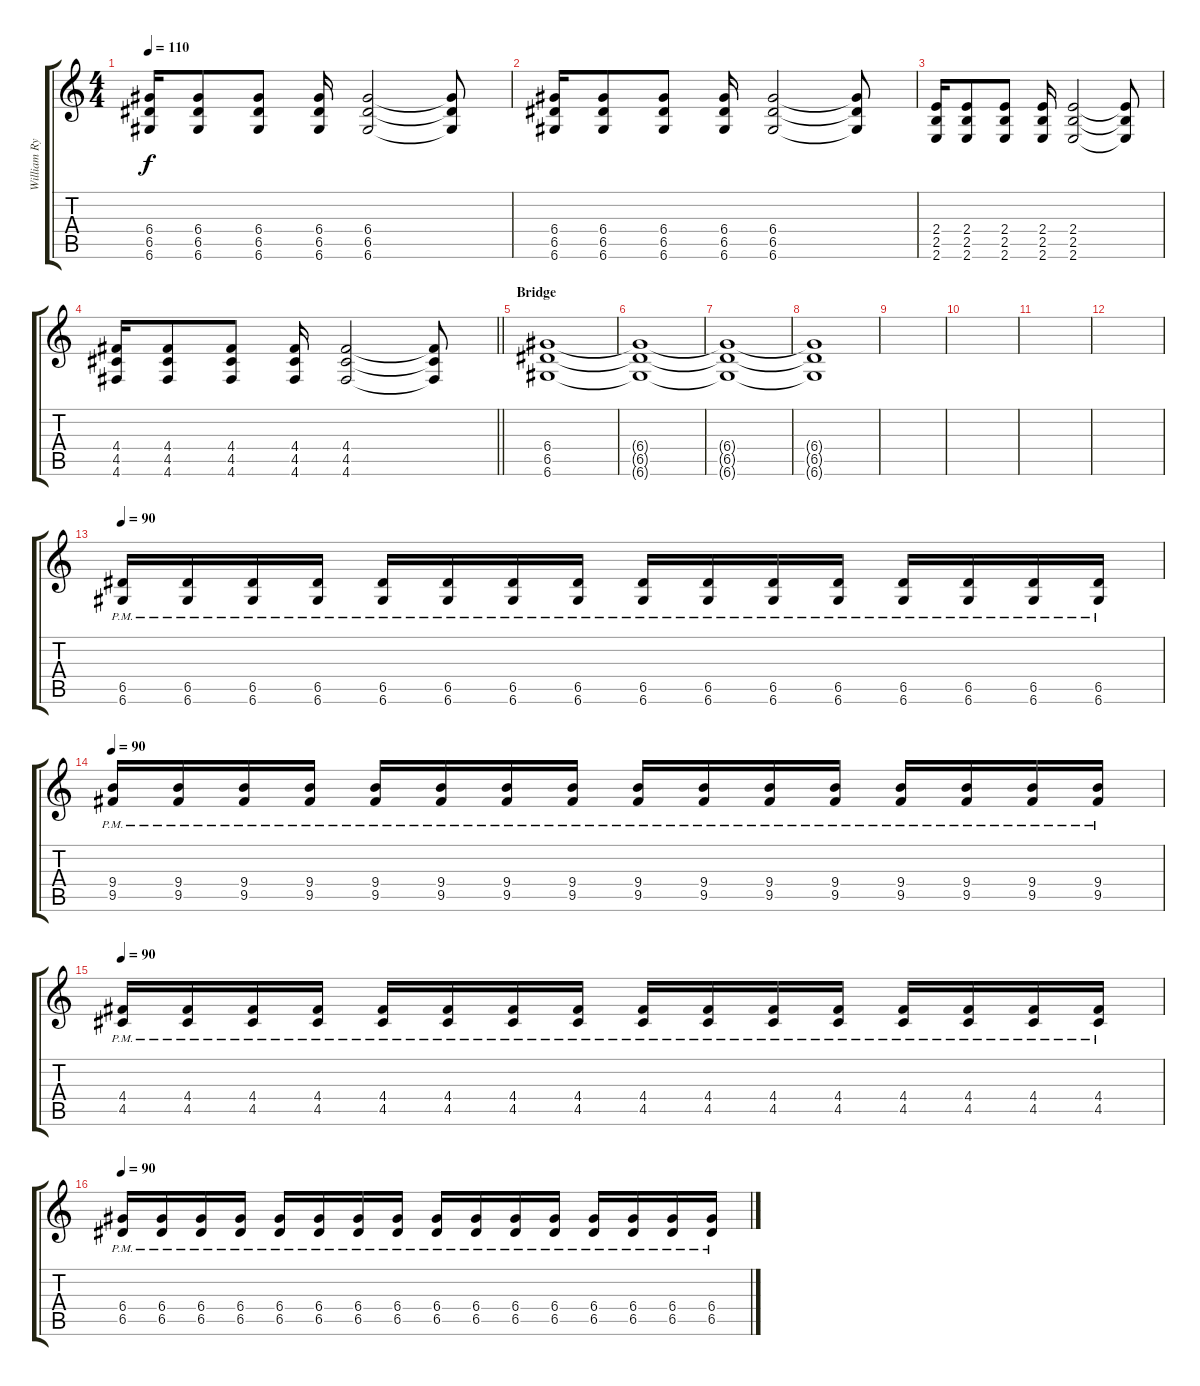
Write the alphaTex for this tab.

\track ("William Rythem" "William Ry") {instrument distortionguitar}
\staff {score tabs}
\tuning (E4 B3 G3 D3 A2 D2) {hide}
\ts (4 4)
\tempo 110
\clef g2
\ks c
(6.4 6.5 6.6).16{dy f} (6.4 6.5 6.6).8 (6.4 6.5 6.6).8 (6.4 6.5 6.6).16 (6.4 6.5 6.6).2 (6.4{t} 6.5{t} 6.6{t}).8 |
(6.4 6.5 6.6).16 (6.4 6.5 6.6).8 (6.4 6.5 6.6).8 (6.4 6.5 6.6).16 (6.4 6.5 6.6).2 (6.4{t} 6.5{t} 6.6{t}).8 |
(2.4 2.5 2.6).16 (2.4 2.5 2.6).8 (2.4 2.5 2.6).8 (2.4 2.5 2.6).16 (2.4 2.5 2.6).2 (2.4{t} 2.5{t} 2.6{t}).8 |
\barLineRight lightlight
(4.4 4.5 4.6).16 (4.4 4.5 4.6).8 (4.4 4.5 4.6).8 (4.4 4.5 4.6).16 (4.4 4.5 4.6).2 (4.4{t} 4.5{t} 4.6{t}).8 |
\section ("" "Bridge")
(6.4 6.5 6.6).1{volume 0} |
(6.4{t} 6.5{t} 6.6{t}).1 |
(6.4{t} 6.5{t} 6.6{t}).1 |
(6.4{t} 6.5{t} 6.6{t}).1 |
|
|
|
|
\tempo 90
(6.5{pm} 6.6{pm}).16{volume 13} (6.5{pm} 6.6{pm}).16 (6.5{pm} 6.6{pm}).16 (6.5{pm} 6.6{pm}).16 (6.5{pm} 6.6{pm}).16 (6.5{pm} 6.6{pm}).16 (6.5{pm} 6.6{pm}).16 (6.5{pm} 6.6{pm}).16 (6.5{pm} 6.6{pm}).16 (6.5{pm} 6.6{pm}).16 (6.5{pm} 6.6{pm}).16 (6.5{pm} 6.6{pm}).16 (6.5{pm} 6.6{pm}).16 (6.5{pm} 6.6{pm}).16 (6.5{pm} 6.6{pm}).16 (6.5{pm} 6.6{pm}).16 |
\tempo 90
(9.4{pm} 9.5{pm}).16 (9.4{pm} 9.5{pm}).16 (9.4{pm} 9.5{pm}).16 (9.4{pm} 9.5{pm}).16 (9.4{pm} 9.5{pm}).16 (9.4{pm} 9.5{pm}).16 (9.4{pm} 9.5{pm}).16 (9.4{pm} 9.5{pm}).16 (9.4{pm} 9.5{pm}).16 (9.4{pm} 9.5{pm}).16 (9.4{pm} 9.5{pm}).16 (9.4{pm} 9.5{pm}).16 (9.4{pm} 9.5{pm}).16 (9.4{pm} 9.5{pm}).16 (9.4{pm} 9.5{pm}).16 (9.4{pm} 9.5{pm}).16 |
\tempo 90
(4.4{pm} 4.5{pm}).16 (4.4{pm} 4.5{pm}).16 (4.4{pm} 4.5{pm}).16 (4.4{pm} 4.5{pm}).16 (4.4{pm} 4.5{pm}).16 (4.4{pm} 4.5{pm}).16 (4.4{pm} 4.5{pm}).16 (4.4{pm} 4.5{pm}).16 (4.4{pm} 4.5{pm}).16 (4.4{pm} 4.5{pm}).16 (4.4{pm} 4.5{pm}).16 (4.4{pm} 4.5{pm}).16 (4.4{pm} 4.5{pm}).16 (4.4{pm} 4.5{pm}).16 (4.4{pm} 4.5{pm}).16 (4.4{pm} 4.5{pm}).16 |
\tempo 90
(6.4{pm} 6.5{pm}).16 (6.4{pm} 6.5{pm}).16 (6.4{pm} 6.5{pm}).16 (6.4{pm} 6.5{pm}).16 (6.4{pm} 6.5{pm}).16 (6.4{pm} 6.5{pm}).16 (6.4{pm} 6.5{pm}).16 (6.4{pm} 6.5{pm}).16 (6.4{pm} 6.5{pm}).16 (6.4{pm} 6.5{pm}).16 (6.4{pm} 6.5{pm}).16 (6.4{pm} 6.5{pm}).16 (6.4{pm} 6.5{pm}).16 (6.4{pm} 6.5{pm}).16 (6.4{pm} 6.5{pm}).16 (6.4{pm} 6.5{pm}).16
